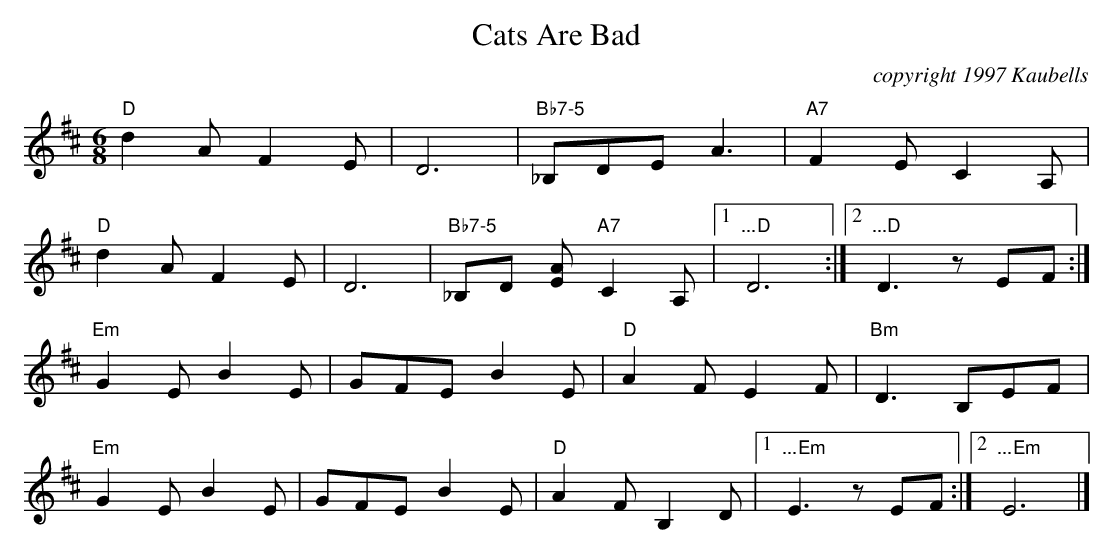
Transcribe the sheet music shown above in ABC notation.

X:1
T:Cats Are Bad
C:copyright 1997 Kaubells
E:16
M:6/8
K:D
"D"d2A F2E|D6|"Bb7-5"_B,DE A3|"A7"F2E C2A,|*
"D"d2A F2E|D6|"Bb7-5"_B,D [.E.A] "A7"C2A,|1"...D"D6:|2"...D"D3 zEF:|*
"Em"G2E B2E|GFE B2E|"D"A2F E2F|"Bm"D3 B,EF|*
"Em"G2E B2E|GFE B2E|"D"A2F B,2D|1"...Em"E3 zEF:|2"...Em"E6|]*
